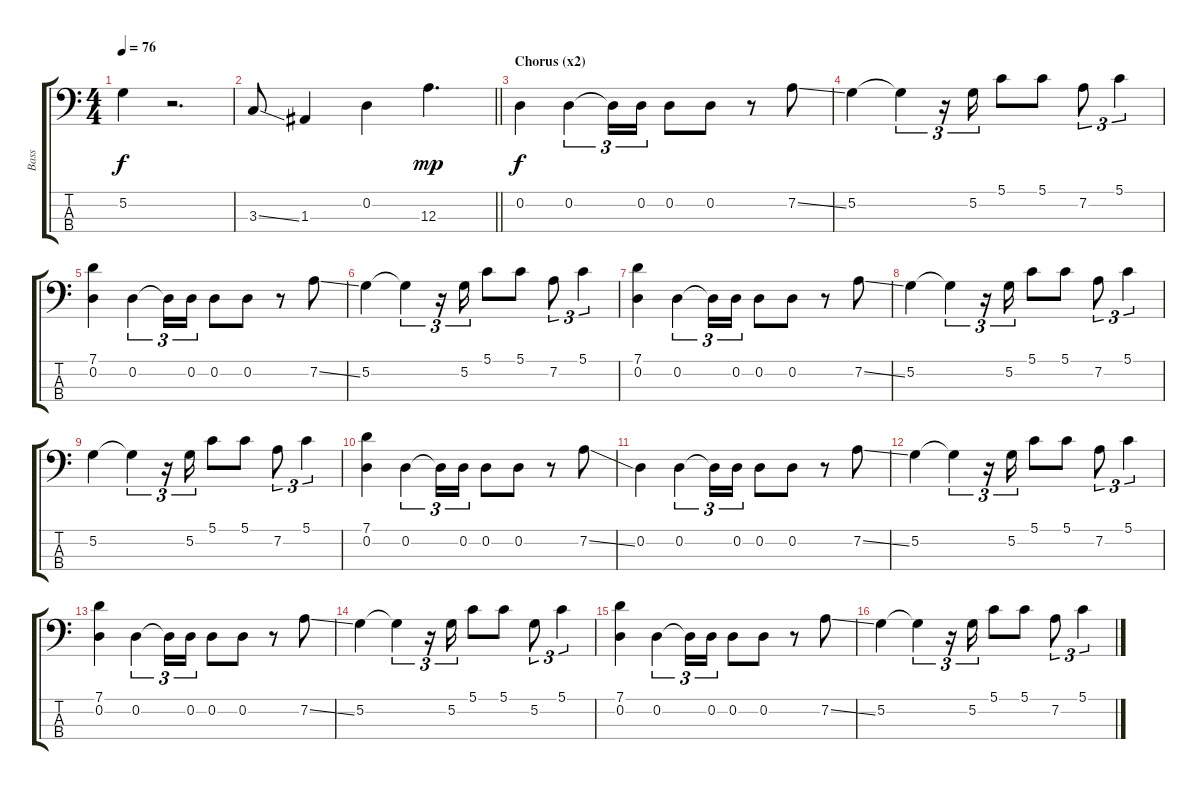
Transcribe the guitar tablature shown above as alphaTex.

\track ("Bass" "Bass") {instrument electricbassfinger}
\staff {score tabs}
\tuning (G2 D2 A1 E1) {hide}
\ts (4 4)
\tempo 76
\clef f4
\ks c
5.2.4{dy f} r.2{d} |
\barLineRight lightlight
3.3{ss}.8 1.3.4 0.2.4 12.3.4{d dy mp} |
\section ("" "Chorus (x2)")
0.2.4{dy f} 0.2.4{tu (3 2)} 0.2{t}.16{tu (3 2)} 0.2.16{tu (3 2)} 0.2.8 0.2.8 r.8 7.2{ss}.8 |
5.2.4 5.2{t}.4{tu (3 2)} r.16{tu (3 2)} 5.2.16{tu (3 2)} 5.1.8 5.1.8 7.2.8{tu (3 2)} 5.1.4{tu (3 2)} |
(7.1 0.2).4 0.2.4{tu (3 2)} 0.2{t}.16{tu (3 2)} 0.2.16{tu (3 2)} 0.2.8 0.2.8 r.8 7.2{ss}.8 |
5.2.4 5.2{t}.4{tu (3 2)} r.16{tu (3 2)} 5.2.16{tu (3 2)} 5.1.8 5.1.8 7.2.8{tu (3 2)} 5.1.4{tu (3 2)} |
(7.1 0.2).4 0.2.4{tu (3 2)} 0.2{t}.16{tu (3 2)} 0.2.16{tu (3 2)} 0.2.8 0.2.8 r.8 7.2{ss}.8 |
5.2.4 5.2{t}.4{tu (3 2)} r.16{tu (3 2)} 5.2.16{tu (3 2)} 5.1.8 5.1.8 7.2.8{tu (3 2)} 5.1.4{tu (3 2)} |
5.2.4 5.2{t}.4{tu (3 2)} r.16{tu (3 2)} 5.2.16{tu (3 2)} 5.1.8 5.1.8 7.2.8{tu (3 2)} 5.1.4{tu (3 2)} |
(7.1 0.2).4 0.2.4{tu (3 2)} 0.2{t}.16{tu (3 2)} 0.2.16{tu (3 2)} 0.2.8 0.2.8 r.8 7.2{ss}.8 |
0.2.4 0.2.4{tu (3 2)} 0.2{t}.16{tu (3 2)} 0.2.16{tu (3 2)} 0.2.8 0.2.8 r.8 7.2{ss}.8 |
5.2.4 5.2{t}.4{tu (3 2)} r.16{tu (3 2)} 5.2.16{tu (3 2)} 5.1.8 5.1.8 7.2.8{tu (3 2)} 5.1.4{tu (3 2)} |
(7.1 0.2).4 0.2.4{tu (3 2)} 0.2{t}.16{tu (3 2)} 0.2.16{tu (3 2)} 0.2.8 0.2.8 r.8 7.2{ss}.8 |
5.2.4 5.2{t}.4{tu (3 2)} r.16{tu (3 2)} 5.2.16{tu (3 2)} 5.1.8 5.1.8 5.2.8{tu (3 2)} 5.1.4{tu (3 2)} |
(7.1 0.2).4 0.2.4{tu (3 2)} 0.2{t}.16{tu (3 2)} 0.2.16{tu (3 2)} 0.2.8 0.2.8 r.8 7.2{ss}.8 |
5.2.4 5.2{t}.4{tu (3 2)} r.16{tu (3 2)} 5.2.16{tu (3 2)} 5.1.8 5.1.8 7.2.8{tu (3 2)} 5.1.4{tu (3 2)}
